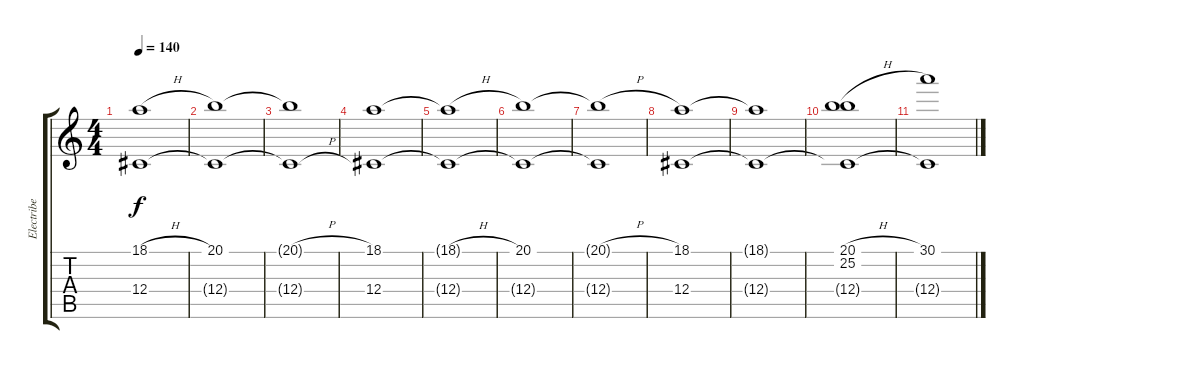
\track ("Electribe 2" "Electribe ") {instrument synthstrings1}
\staff {score tabs}
\tuning (Eb4 Bb3 Gb3 Db3 Ab2 Db2) {hide}
\ts (4 4)
\tempo 140
\clef g2
\ks c
(18.1{h t} 12.4{t}).1{dy f} |
(20.1 12.4{t}).1 |
(20.1{h t} 12.4{h t}).1 |
(18.1 12.4).1{volume 5} |
(18.1{h t} 12.4{t}).1 |
(20.1 12.4{t}).1 |
(20.1{h t} 12.4{t}).1 |
(18.1 12.4).1 |
(18.1{t} 12.4{t}).1 |
(20.1{h} 25.2 12.4{t}).1 |
(30.1 12.4{t}).1{volume 0}
